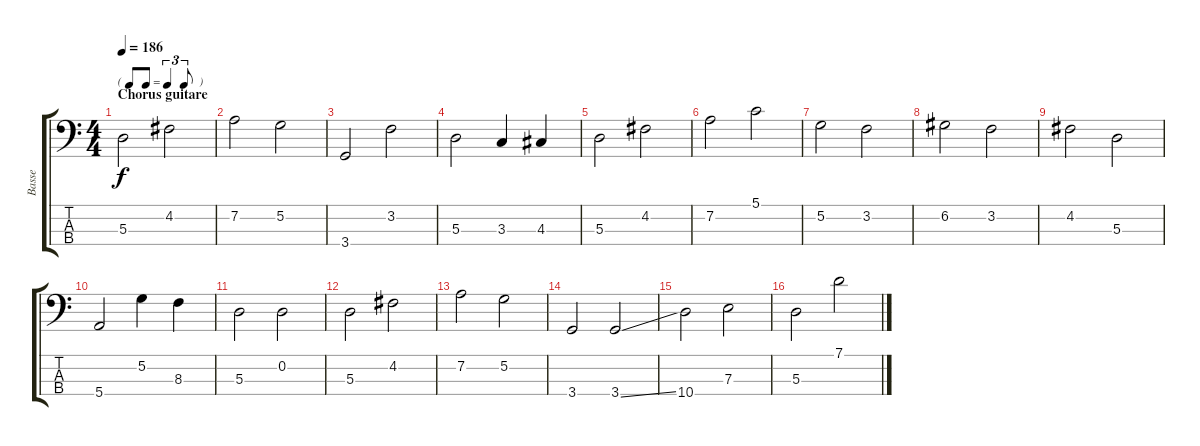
\track ("Basse" "Basse") {instrument acousticbass}
\staff {score tabs}
\tuning (G2 D2 A1 E1) {hide}
\ts (4 4)
\tf triplet8th
\section ("" "Chorus guitare")
\tempo 186
\clef f4
\ks c
5.3.2{dy f} 4.2.2 |
7.2.2 5.2.2 |
3.4.2 3.2.2 |
5.3.2 3.3.4 4.3.4 |
5.3.2 4.2.2 |
7.2.2 5.1.2 |
5.2.2 3.2.2 |
6.2.2 3.2.2 |
4.2.2 5.3.2 |
5.4.2 5.2.4 8.3.4 |
5.3.2 0.2.2 |
5.3.2 4.2.2 |
7.2.2 5.2.2 |
3.4.2 3.4{ss}.2 |
10.4.2 7.3.2 |
5.3.2 7.1.2
